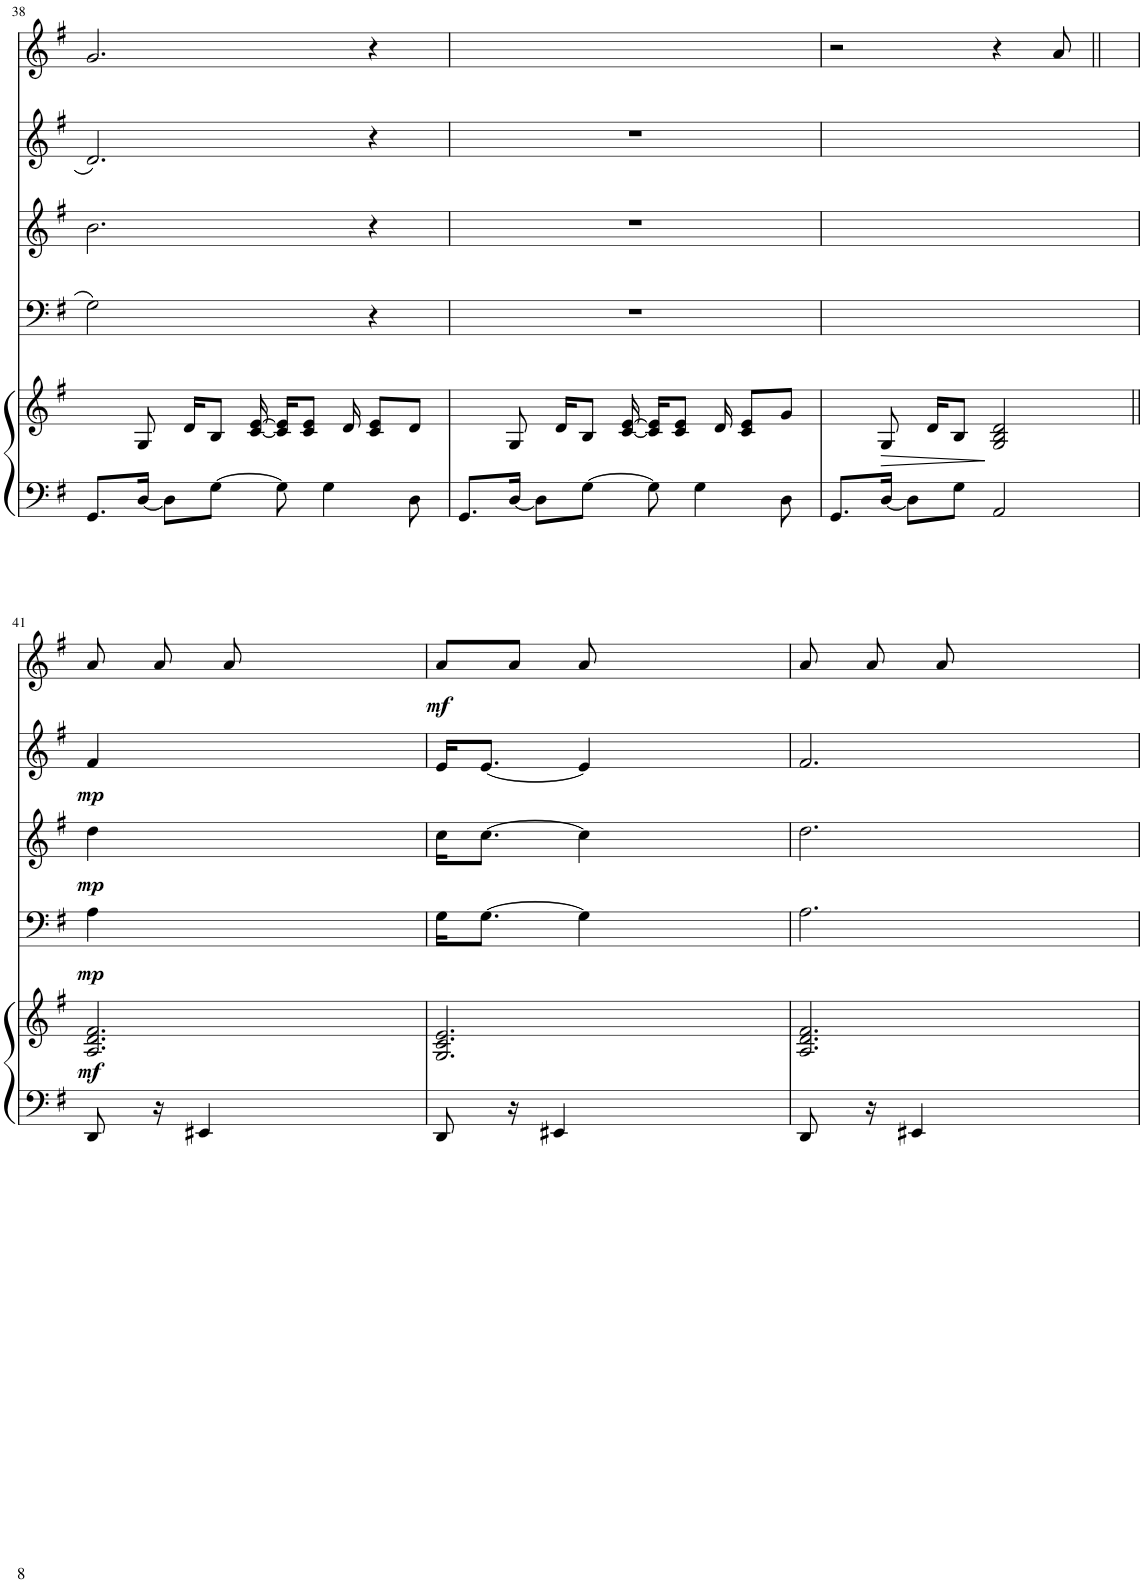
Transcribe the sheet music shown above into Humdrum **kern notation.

**kern	**kern	**dynam	**kern	**dynam	**kern	**dynam	**kern	**dynam	**kern	**dynam
*part5	*part5	*part5	*part4	*part4	*part3	*part3	*part2	*part2	*part1	*part1
*staff6	*staff5	*staff5/6	*staff4	*staff4	*staff3	*staff3	*staff2	*staff2	*staff1	*staff1
*I"Piano	*	*	*I"Voice	*	*I"Voice	*	*I"Voice	*	*I"Voice	*
*I'Pno	*	*	*I'V	*	*I'V	*	*I'V	*	*I'V	*
!!LO:PB:g=z
*clefF4	*clefG2	*	*clefF4	*	*clefG2	*	*clefG2	*	*clefG2	*
*k[f#]	*k[f#]	*	*k[f#]	*	*k[f#]	*	*k[f#]	*	*k[f#]	*
*M4/4	*M4/4	*	*M4/4	*	*M4/4	*	*M4/4	*	*M4/4	*
=38	=38	=38	=38	=38	=38	=38	=38	=38	=38	=38
8.GG/L	8.ryy	.	2G\	.	2.b\	.	2.d/	.	2.g/	.
[<16D/Jk	8G/	.	.	.	.	.	.	.	.	.
8D\L]	.	.	.	.	.	.	.	.	.	.
.	16d/KL	.	.	.	.	.	.	.	.	.
[>8G\J	8B/J	.	.	.	.	.	.	.	.	.
16ryy	[<16c/ [>16e/	.	4ryy	.	.	.	.	.	.	.
8G\]	16c/] 16e/]KL	.	.	.	.	.	.	.	.	.
.	8c/ 8e/J	.	.	.	.	.	.	.	.	.
4G\	.	.	.	.	.	.	.	.	.	.
.	16d/	.	16ryy	.	16ryy	.	16ryy	.	16ryy	.
.	8c/ 8e/L	.	8.r	.	8.r	.	8.r	.	8.r	.
[16D\	[16d/J	.	.	.	.	.	.	.	.	.
=39	=39	=39	=39	=39	=39	=39	=39	=39	=39	=39
8.GG/L	8.ryy	.	1r	.	1r	.	1r	.	1ryy	.
16D\]	16d/J]	.	.	.	.	.	.	.	.	.
[<16D/Jk	8G/	.	.	.	.	.	.	.	.	.
8D\L]	.	.	.	.	.	.	.	.	.	.
.	16d/KL	.	.	.	.	.	.	.	.	.
[>8G\J	8B/J	.	.	.	.	.	.	.	.	.
16ryy	[<16c/ [>16e/	.	.	.	.	.	.	.	.	.
8G\]	16c/] 16e/]KL	.	.	.	.	.	.	.	.	.
.	8c/ 8e/J	.	.	.	.	.	.	.	.	.
4G\	.	.	.	.	.	.	.	.	.	.
.	16d/	.	.	.	.	.	.	.	.	.
.	8c/ 8e/L	.	.	.	.	.	.	.	.	.
[16D\	[16g/J	.	16r	.	16r	.	16r	.	16r	.
=40	=40	=40	=40	=40	=40	=40	=40	=40	=40	=40
8.GG/L	8.ryy	.	1ryy	.	1ryy	.	1ryy	.	2r	.
16D\]	16g/J]	.	.	.	.	.	.	.	.	.
!	!	!LO:HP:b	!	!	!	!	!	!	!	!
[<16D/Jk	8G/	>	.	.	.	.	.	.	.	.
8D\L]	.	.	.	.	.	.	.	.	.	.
.	16d/KL	.	.	.	.	.	.	.	.	.
8G\J	8B/J	.	.	.	.	.	.	.	.	.
.	.	.	.	.	.	.	.	.	4r	.
2AA/	2G/ 2B/ 2d/	]	.	.	.	.	.	.	.	.
.	.	.	.	.	.	.	.	.	8a/	.
.	.	.	.	.	.	.	.	.	8ryy	.
.	.	.	16ryy	.	16ryy	.	16ryy	.	16ryy	.
!!LO:LB:g=z
=41	=41	=41	=41	=41	=41	=41	=41	=41	=41	=41
!	!	!LO:DY:b	!	!LO:DY:b	!	!LO:DY:b	!	!LO:DY:b	!	!
8DD/	2.A/ 2.d/ 2.f#/	mf	4A\	mp	4dd\	mp	4f#/	mp	8a/	.
16r	.	.	.	.	.	.	.	.	8a/	.
4EE#X/	.	.	.	.	.	.	.	.	.	.
.	.	.	2ryy	.	2ryy	.	2ryy	.	8a/	.
.	.	.	.	.	.	.	.	.	4.ryy	.
4ryy	.	.	.	.	.	.	.	.	.	.
16ryy	.	.	.	.	.	.	.	.	.	.
=42	=42	=42	=42	=42	=42	=42	=42	=42	=42	=42
!	!	!	!	!	!	!	!	!	!	!LO:DY:b
8DD/	2.G/ 2.c/ 2.e/	.	16G\KL	.	16cc\KL	.	16e/KL	.	8a/L	mf
.	.	.	[>8.G\J	.	[>8.cc\J	.	[<8.e/J	.	.	.
16r	.	.	.	.	.	.	.	.	8a/J	.
4EE#X/	.	.	.	.	.	.	.	.	.	.
.	.	.	4G\]	.	4cc\]	.	4e/]	.	8a/	.
.	.	.	.	.	.	.	.	.	4.ryy	.
4ryy	.	.	.	.	.	.	.	.	.	.
.	.	.	4ryy	.	4ryy	.	4ryy	.	.	.
16ryy	.	.	.	.	.	.	.	.	.	.
=43	=43	=43	=43	=43	=43	=43	=43	=43	=43	=43
8DD/	2.A/ 2.d/ 2.f#/	.	2.A\	.	2.dd\	.	2.f#/	.	8a/	.
16r	.	.	.	.	.	.	.	.	8a/	.
4EE#X/	.	.	.	.	.	.	.	.	.	.
.	.	.	.	.	.	.	.	.	8a/	.
.	.	.	.	.	.	.	.	.	4.ryy	.
4ryy	.	.	.	.	.	.	.	.	.	.
16ryy	.	.	.	.	.	.	.	.	.	.
=	=	=	=	=	=	=	=	=	=	=
*-	*-	*-	*-	*-	*-	*-	*-	*-	*-	*-
